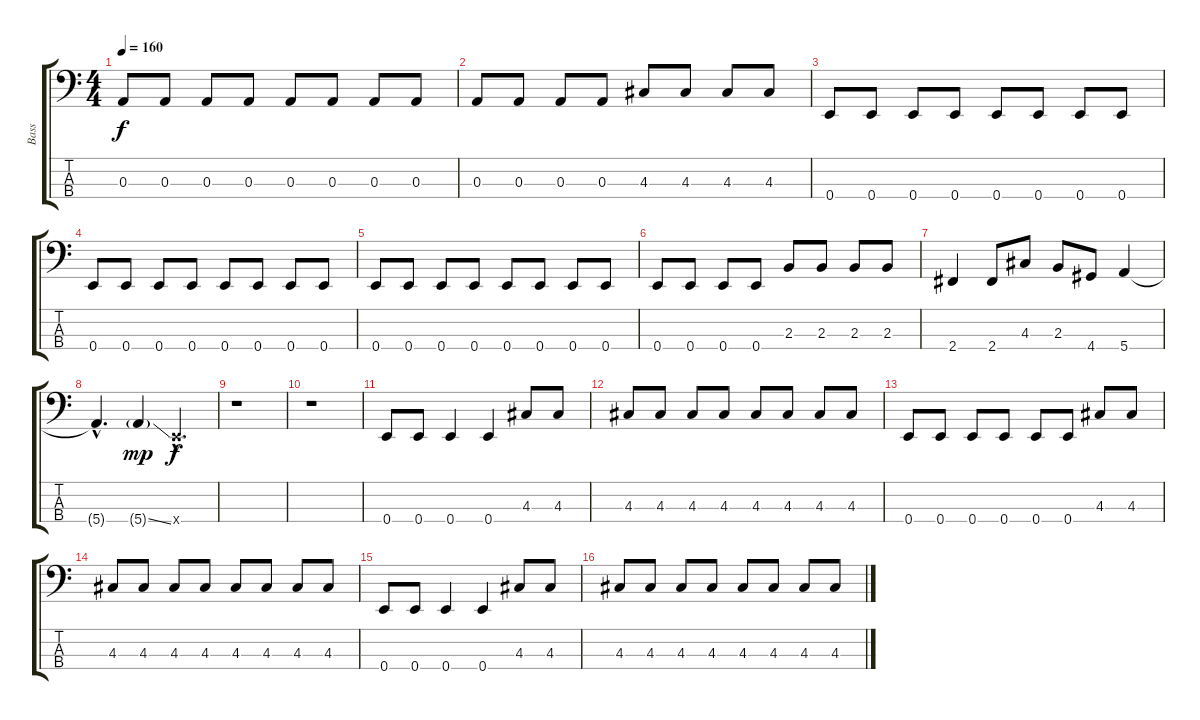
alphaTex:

\track ("Bass" "Bass") {instrument electricbasspick}
\staff {score tabs}
\tuning (G2 D2 A1 E1) {hide}
\ts (4 4)
\tempo 160
\clef f4
\ks c
0.3.8{dy f} 0.3.8 0.3.8 0.3.8 0.3.8 0.3.8 0.3.8 0.3.8 |
0.3.8 0.3.8 0.3.8 0.3.8 4.3.8 4.3.8 4.3.8 4.3.8 |
0.4.8 0.4.8 0.4.8 0.4.8 0.4.8 0.4.8 0.4.8 0.4.8 |
0.4.8 0.4.8 0.4.8 0.4.8 0.4.8 0.4.8 0.4.8 0.4.8 |
0.4.8 0.4.8 0.4.8 0.4.8 0.4.8 0.4.8 0.4.8 0.4.8 |
0.4.8 0.4.8 0.4.8 0.4.8 2.3.8 2.3.8 2.3.8 2.3.8 |
2.4.4 2.4.8 4.3.8 2.3.8 4.4.8 5.4.4 |
5.4{hac t}.4{d} 5.4{ss g}.4{dy mp} 0.4{hac x}.4{d dy f} |
r.1 |
r.1 |
0.4.8 0.4.8 0.4.4 0.4.4 4.3.8 4.3.8 |
4.3.8 4.3.8 4.3.8 4.3.8 4.3.8 4.3.8 4.3.8 4.3.8 |
0.4.8 0.4.8 0.4.8 0.4.8 0.4.8 0.4.8 4.3.8 4.3.8 |
4.3.8 4.3.8 4.3.8 4.3.8 4.3.8 4.3.8 4.3.8 4.3.8 |
0.4.8 0.4.8 0.4.4 0.4.4 4.3.8 4.3.8 |
4.3.8 4.3.8 4.3.8 4.3.8 4.3.8 4.3.8 4.3.8 4.3.8
